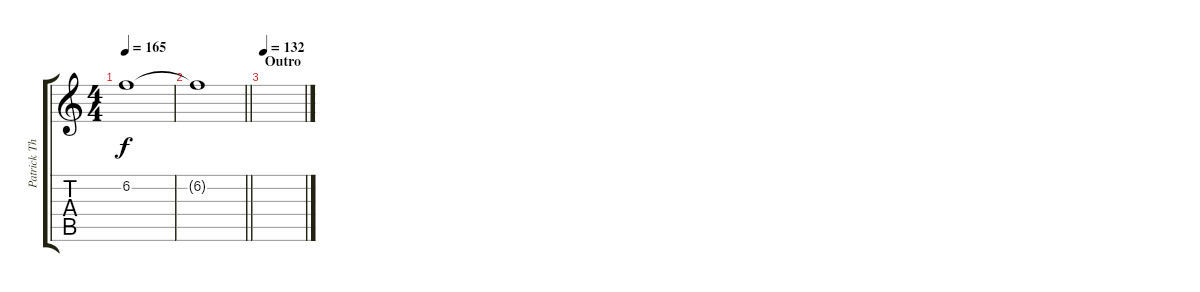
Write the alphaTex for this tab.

\track ("Patrick Thompson - Guitar" "Patrick Th") {instrument electricguitarclean}
\staff {score tabs}
\tuning (E4 B3 G3 D3 A2 E2) {hide}
\ts (4 4)
\tempo 165
\clef g2
\ks c
6.2{t}.1{dy f} |
\barLineRight lightlight
6.2{t}.1 |
\section ("" "Outro")
\tempo 132
